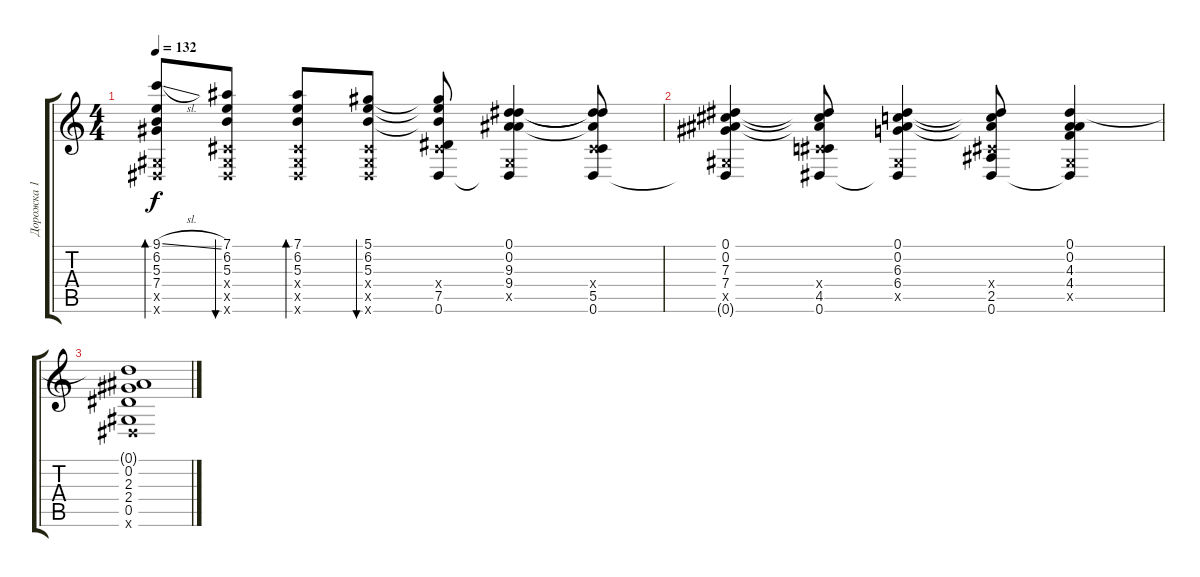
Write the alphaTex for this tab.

\track ("Дорожка 1" "Дорожка 1") {instrument acousticguitarsteel}
\staff {score tabs}
\tuning (Eb4 Bb3 Gb3 Db3 Ab2 Eb2) {hide}
\ts (4 4)
\tempo 132
\clef g2
\ks c
(9.1{sl} 6.2 5.3 7.4 0.5{x} 0.6{x}).8{bd 60 dy f} (7.1 6.2 5.3 0.4{x} 0.5{x} 0.6{x}).8{bu 60} (7.1 6.2 5.3 0.4{x} 0.5{x} 0.6{x}).8{bd 60} (5.1 6.2 5.3 0.4{x} 0.5{x} 0.6{x}).8{bu 60} (5.1{t} 6.2{t} 5.3{t} 0.4{x} 7.5 0.6).8 (0.1 0.2 9.3 9.4 0.5{x} 0.6{t}).4 (0.1{t} 0.2{t} 9.3{t} 0.4{x} 5.5 0.6).8 |
(0.1 0.2 7.3 7.4 0.5{x} 0.6{t}).4 (0.1{t} 0.2{t} 7.3{t} 0.4{x} 4.5 0.6).8 (0.1 0.2 6.3 6.4 0.5{x} 0.6{t}).4 (0.1{t} 0.2{t} 6.3{t} 0.4{x} 2.5 0.6).8 (0.1 0.2 4.3 4.4 0.5{x} 0.6{t}).4 |
(0.1{t} 0.2 2.3 2.4 0.5 0.6{x}).1
